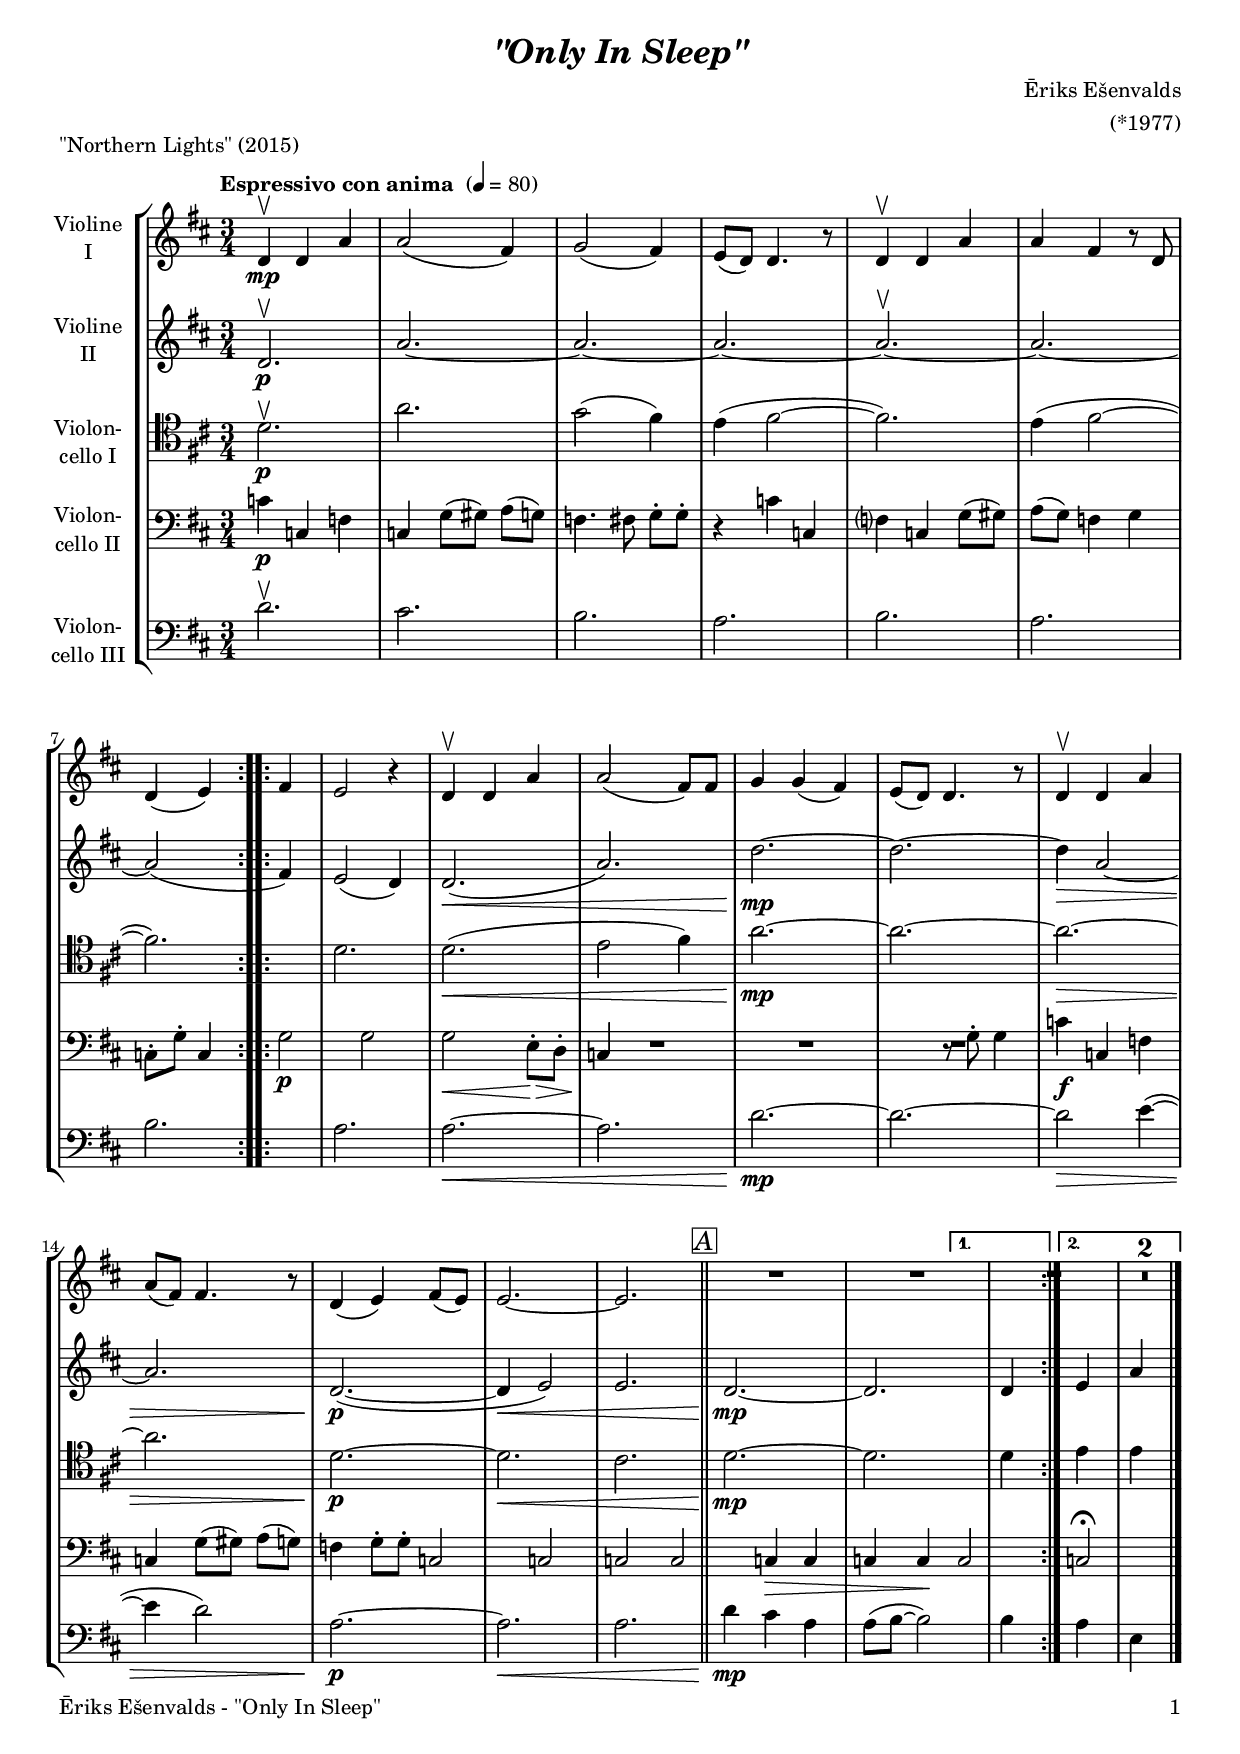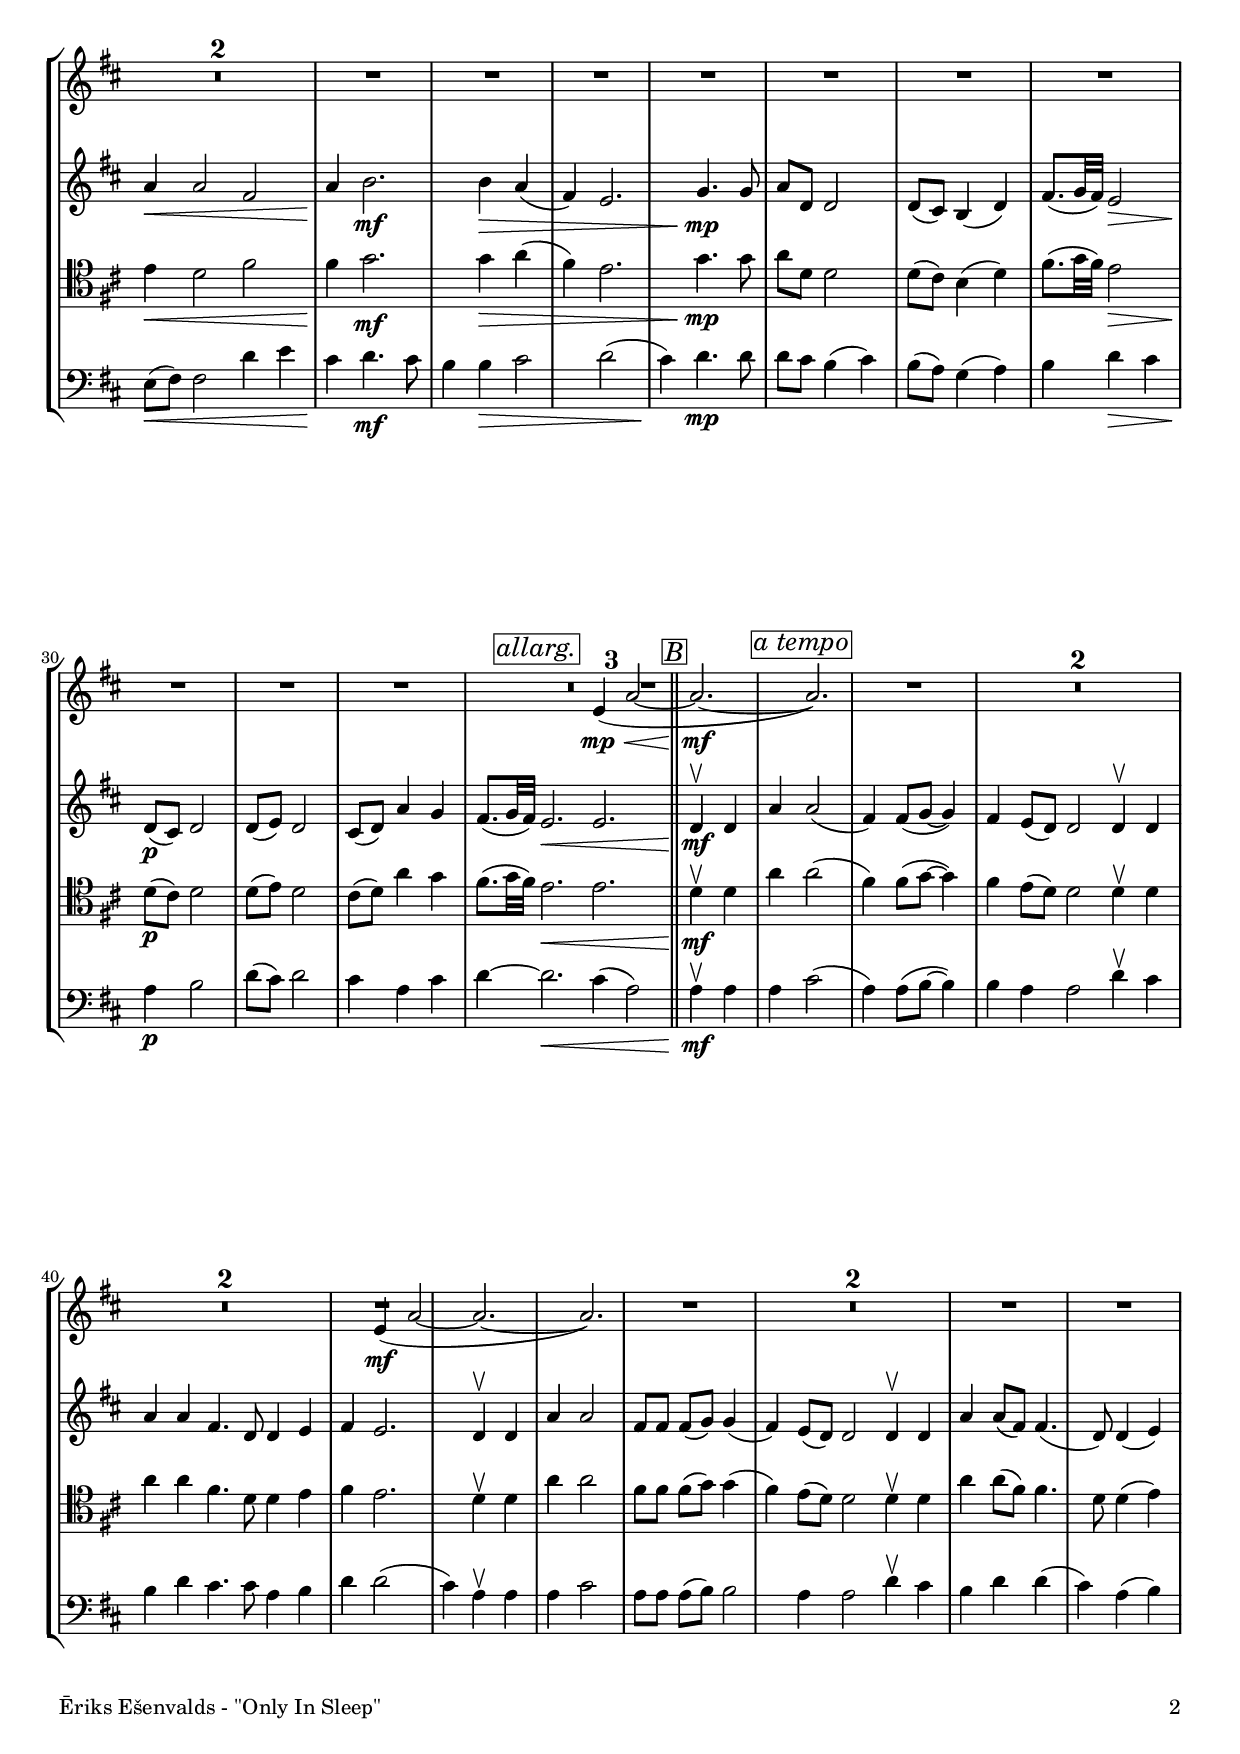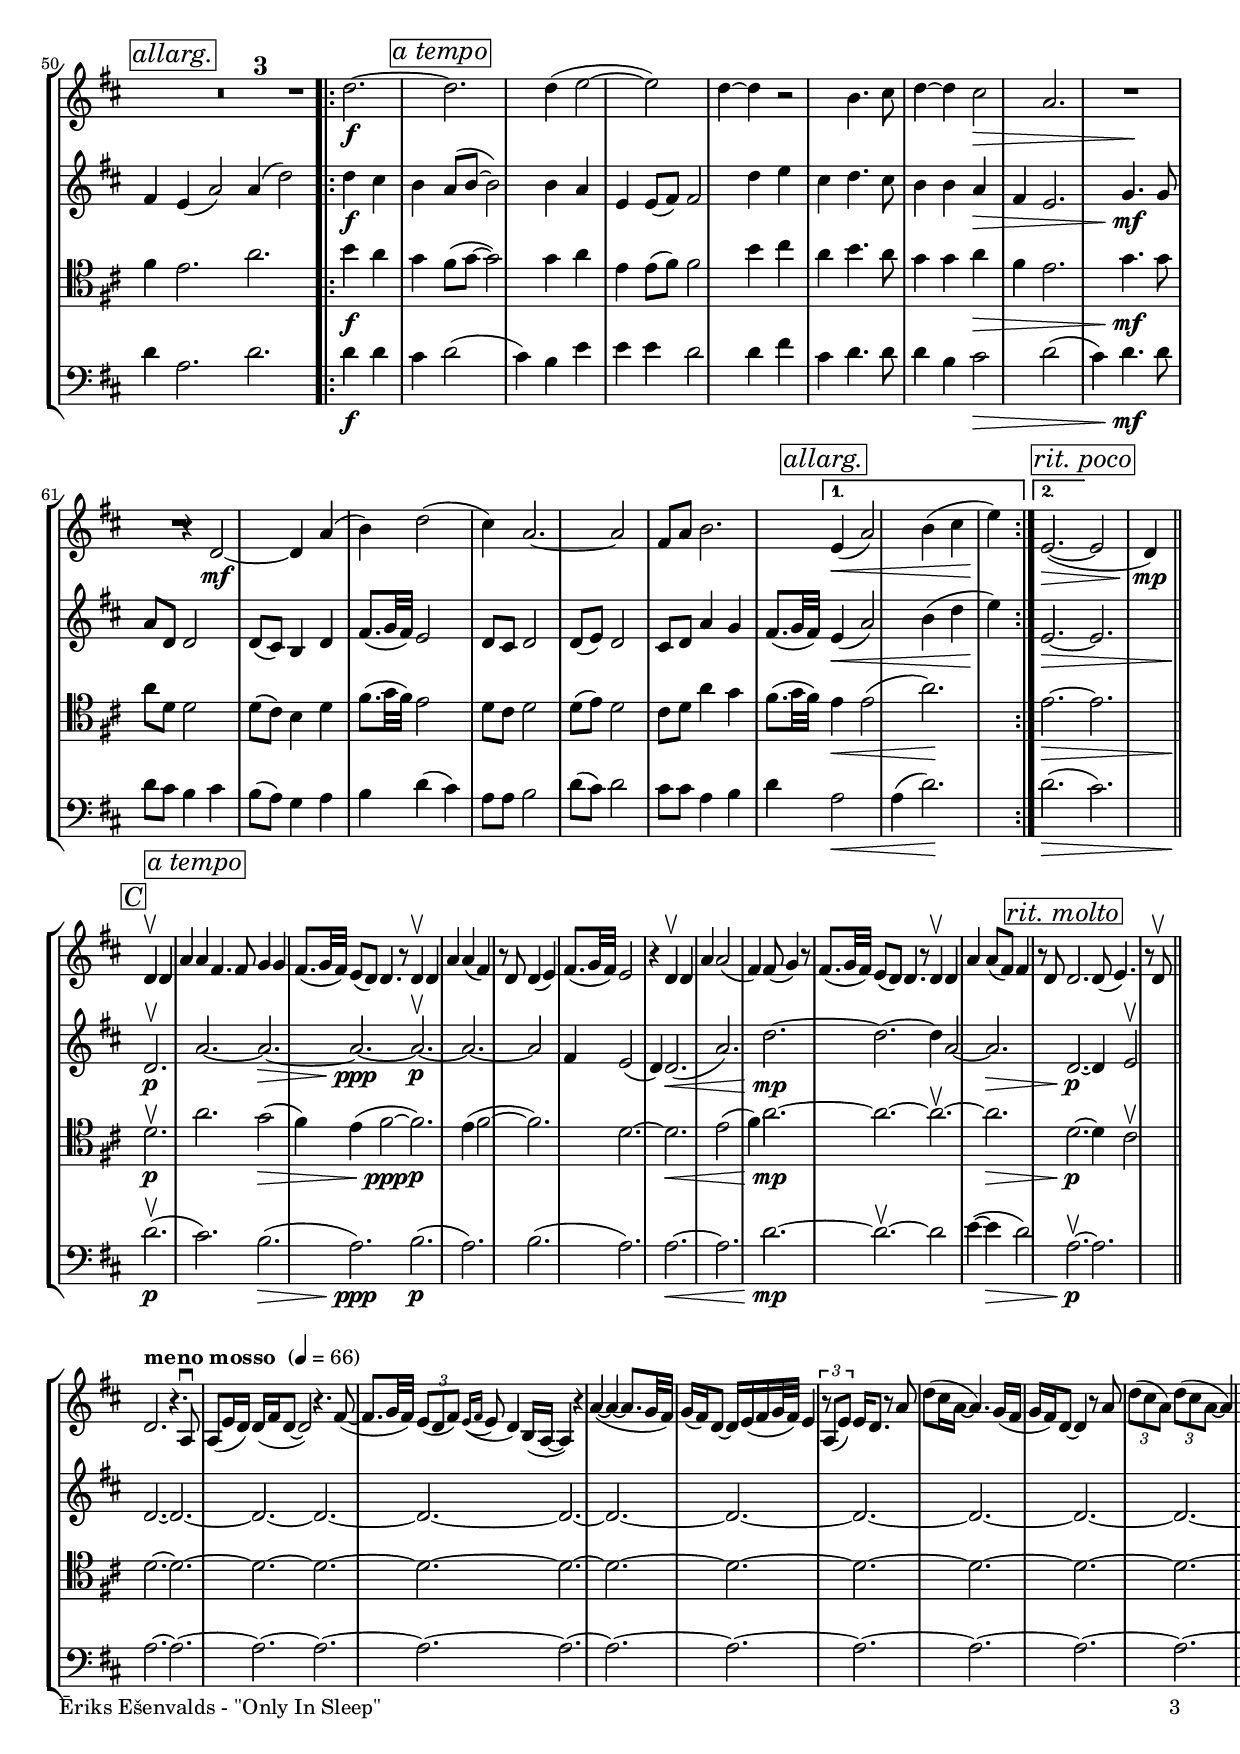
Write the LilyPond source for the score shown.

\version "2.24.1"
\include "deutsch.ly"

#(set-global-staff-size 18.25)

\header {
  title     = \markup \bold \italic "\"Only In Sleep\""
  composer  = "Ēriks Ešenvalds"
  arranger  = "(*1977)"
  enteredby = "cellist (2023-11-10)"
  piece     = "\"Northern Lights\" (2015)"
}

voiceconsts = {
  \key d \major
  \time 3/4
  \clef "bass"
%  \numericTimeSignature
  \compressEmptyMeasures
  % Set default beaming for all staves
  \set Timing.beamExceptions = #'()
  \set Timing.baseMoment     = #(ly:make-moment 1 4)
  \set Timing.beatStructure  = #'(1 1 1)
  \tempo "Espressivo con anima " 4=80
}

mist = "string ensemble 1"
mivl = "violin"
miba = "cello"
mipz = "pizzicato strings"

boxa = { \bar "||" \mark \markup \box \italic "A" }
boxb = { \bar "||" \mark \markup \box \italic "B" }
boxc = { \bar "||" \mark \markup \box \italic "C" }
boxd = { \bar "||" \tempo "meno mosso " 4=66 }

alla = \mark \markup \box \italic "allarg."
atem = \mark \markup \box \italic "a tempo"
glis = \markup \italic "gliss."
rimo = \mark \markup \box \italic "rit. molto"
ripo = \mark \markup \box \italic "rit. poco"
solo = \markup \italic "solo"

va = \relative c' {
  \voiceconsts
  \clef "treble"

  d4\upbow\mp d a'
  a2( fis4)
  g2( fis4)
  e8( d) d4. r8
  d4\upbow d a'
  a fis r8 d
  d4( e) fis

  e2 r4
  d\upbow d a'
  a2( fis8) fis
  g4 g( fis)
  e8( d) d4. r8
  d4\upbow d a'
  a8( fis) fis4. r8

  d4( e) fis8( e)
  e2.~
  e \boxa
  R2.*15 \alla
  R2.
  e4(\mp\< a2~ \boxb
  a2.~\!\mf \atem

  a)
  R2.*5
  e4(\mf a2~
  a2.~
  a)
  R2.*5 \alla
  R2.*2
  \repeat volta 2 {
   
    d2.~\f \atem
    d
    d4( e2~
    e) d4~
    d r2

    h4. cis8 d4~
    d cis2\>
    a2.
    R\!
    r4 d,2~\mf
    d4 a'( h)

    d2( cis4)
    a2.~
    a2 fis8 a
    h2. \alla
  }
  \alternative {
    { e,4(\< a2) | h4( cis e)\! }
    { e,2.(~\> }
  } \ripo
  e2 d4)\!\mp \boxc
  d\upbow d a' \atem
  a fis4. fis8
  g4 g fis8.( g32 fis)
  e8( d) d4. r8
  d4\upbow d a'
  a( fis) r8 d

  d4( e) fis8.( g32 fis)
  e2 r4
  d\upbow d a'
  a2( fis4)
  fis8( g4) r8 fis8.( g32 fis)
  e8( d) d4. r8
  d4\upbow d a'
  a8( fis) fis4 r8 d \rimo

  d2.
  d8( e4.) r8 d\upbow \boxd
  d2.
  r4. a8\downbow a( e'16 d)
  d( fis d8~ d2)
  r4. fis8(~ fis8. g32 fis)
  \tuplet 3/2 4 { e8( d fis) } \appoggiatura { e16( fis } e8 d4) h16( a~

  a4) r a'(~
  a~ a8. g32 fis) g16( fis) d8~
  d16 e( fis g32 fis) e4 \tuplet 3/2 4 { r8 a,( e') }
  e16 d8. r8 a' d( cis16 a~
  a4.) g16( fis g fis) d8~

  d4 r8 a' \tuplet 3/2 4 { d( cis a) }
  \tuplet 3/2 4 { d( cis a~ } a4) r8 g16( fis
  g fis) d8~ d4 \appoggiatura { h16( d } h8. a16)
  a4( e'2)
  r8 d(~ \tuplet 3/2 4 { d e fis) } \appoggiatura { e16( fis } \tuplet 3/2 4 { e8 d fis~ }
  fis4) \appoggiatura { g16 fis } e4 \tuplet 3/2 4 { r8 a,( e') }

  e16( d8.~ d2)
  r4. a8 e'8.( fis16)
  e( d8.~ d2\glissando_\glis
  e4) r d\upbow
  d2.~
  d\fermata \bar "|."
}

vb = \relative c' {
  \voiceconsts
  \clef "treble"

  d2.\upbow\p
  a'~
  a~
  a~
  a~\upbow
  a~
  a2( fis4)

  e2( d4)
  d2.(\<
  a')
  d~\!\mp
  d~
  d4\> a2~
  a2.

  d,(~\!\p
  d4\< e2)
  e2. \boxa
  d~\!\mp
  d
  d4 e a
  a\< a2
  fis a4\!

  h2.\mf
  h4\> a( fis)
  e2.
  g4.\!\mp g8 a d,
  d2 d8( cis)
  h4( d) fis8.( g32 fis)

  e2\> d8(\!\p cis)
  d2 d8( e)
  d2 cis8( d)
  a'4 g fis8.( g32 fis) \alla
  e2.\<
  e \boxb
  d4\upbow\!\mf d a' \atem

  a2( fis4)
  fis8( g~ g4) fis
  e8( d) d2
  d4\upbow d a'
  a fis4. d8
  d4 e fis
  e2.

  d4\upbow d a'
  a2 fis8 fis
  fis( g) g4( fis)
  e8( d) d2
  d4\upbow d a'
  a8( fis) fis4.( d8)
  d4( e) fis \alla

  e( a2)
  a4( d2)
  \repeat volta 2 {
    d4\f cis h \atem
    a8( h~ h2)
    h4 a e
    e8( fis) fis2
    d'4 e cis

    d4. cis8 h4
    h a\> fis
    e2.
    g4.\!\mf g8 a d,
    d2 d8( cis)
    h4 d fis8.( g32 fis)

    e2 d8 cis
    d2 d8( e)
    d2 cis8 d
    a'4 g fis8.( g32 fis) \alla
  }
  \alternative {
    { e4(\< a2) | h4( d e)\! }
    { e,2.~ \> }
  } \ripo

  e \boxc
  d\!\upbow\p \atem
  a'~
  a~\>
  a~\!\ppp
  a~\upbow\p
  a~

  a2 fis4
  e2( d4)
  d2.(\<
  a')
  d~\!\mp
  d~
  d4 a2~
  a2.\> \rimo
  d,~\!\p
  d4 e2\upbow \boxd
  d2.~
  d~
  d~
  d~
  d~
  
  d~
  d~
  d~
  d~
  d~
  
  d~
  d~
  d~
  d~
  d~
  d~
  
  d~
  d~
  d~
  d~
  d~\downbow
  d\fermata \bar "|."
}

vc = \relative c' {
  \voiceconsts
  \clef "tenor"

  d2.\upbow\p
  a'
  g2( fis4)
  e( fis2~
  fis2.)
  e4( fis2~
  fis2.)

  d
  d(\<
  e2 fis4)
  a2.~\mp
  a~
  a~\>
  a

  d,~\!\p
  d\<
  cis \boxa
  d~\!\mp
  d
  d4 e e
  e\< d2
  fis fis4\!

  g2.\mf
  g4\> a( fis)
  e2.
  g4.\!\mp g8 a d,
  d2 d8( cis)
  h4( d) fis8.( g32 fis)

  e2\> d8(\!\p cis)
  d2 d8( e)
  d2 cis8( d)
  a'4 g fis8.( g32 fis) \alla
  e2.\<
  e \boxb
  d4\!\upbow\mf d a'

  a2( fis4)
  fis8( g~ g4) fis
  e8( d) d2
  d4\upbow d a'
  a fis4. d8
  d4 e fis
  e2.

  d4\upbow d a'
  a2 fis8 fis
  fis( g) g4( fis)
  e8( d) d2
  d4\upbow d a'
  a8( fis) fis4. d8
  d4( e) fis \alla

  e2.
  a
  \repeat volta 2 {
    h4\f a g \atem
    fis8( g~ g2)
    g4 a e
    e8( fis) fis2
    h4 cis a

    h4. a8 g4
    g a\> fis
    e2.
    g4.\!\mf g8 a d,
    d2 d8( cis)
    h4 d fis8.( g32 fis)

    e2 d8 cis
    d2 d8( e)
    d2 cis8 d
    a'4 g fis8.( g32 fis) \alla
  }
  \alternative {
    { e4\< e2( | a2.)\! }
    { e2.~\> }
  } \ripo
  e \boxc
  d\!\upbow\p \atem
  a'
  g2(\> fis4)
  e( fis2~\!\ppp
  fis2.)\p
  e4( fis2~

  fis2.)
  d~
  d\<
  e2( fis4)
  a2.~\!\mp
  a~
  a~\upbow
  a\> \rimo

  d,~\!\p
  d4 cis2\upbow \boxd
  d2.~
  d~
  d~
  d~
  d~
  
  d~
  d~
  d~
  d~
  d~
  
  d~
  d~
  d~
  d~
  d~
  d~
  
  d~
  d~
  d~
  d~
  d~\downbow
  d\fermata \bar "|."
}

\include "v4.ily"
ve = \relative c' {
  \voiceconsts
  \clef "bass"

  d2.\upbow
  cis
  h
  a
  h
  a
  h

  a
  a~\<
  a
  d~\!\mp
  d~
  d2\> e4(~
  e d2)

  a2.~\!\p
  a\<
  a \boxa
  d4\!\mp cis a
  a8( h~ h2)
  h4 a e
  e8(\< fis) fis2
  d'4 e cis\!

  d4.\mf cis8 h4
  h\> cis2
  d( cis4)\!
  d4.\mp d8 d cis
  h4( cis) h8( a)
  g4( a) h

  d\> cis a\!\p
  h2 d8( cis)
  d2 cis4
  a cis d~ \alla
  d2.\<
  cis4( a2) \boxb
  a4\!\upbow\mf a a \atem

  cis2( a4)
  a8( h~ h4) h
  a a2
  d4\upbow cis h
  d cis4. cis8
  a4 h d
  d2( cis4)

  a\upbow a a
  cis2 a8 a
  a( h) h2
  a4 a2
  d4\upbow cis h
  d d( cis)
  a( h) d \alla

  a2.
  d
  \repeat volta 2 {
    d4\f d cis
    d2( cis4)
    h e e
    e d2
    d4 fis cis

    d4. d8 d4
    h cis2\>
    d( cis4)
    d4.\!\mf d8 d cis
    h4 cis h8( a)
    g4 a h

    d( cis) a8 a
    h2 d8( cis)
    d2 cis8 cis
    a4 h d \alla
  }
  \alternative {
    { a2\< a4( | d2.)\! }
    { d(\> }
  } \ripo

  cis) \boxc
  d(\!\upbow\p \atem
  cis)
  h(\>
  a)\!\ppp
  h(\p
  a)

  h(
  a)
  a~\<
  a
  d~\!\mp
  d~\upbow
  d2 e4(~
  e\> d2) \rimo

  a2.~\!\p\upbow
  a \boxd
  a~
  a~
  a~
  a~
  a~
  
  a~
  a~
  a~
  a~
  a~
  
  a~
  a~
  a~
  a~
  a~
  a~
  
  a~
  a~
  a~
  a~
  a~\downbow
  a\fermata \bar "|."
}


music = \new StaffGroup <<
      \new Staff {
	\set Staff.midiInstrument = \mivl
	\set Staff.instrumentName = \markup \center-column { "Violine" "I" }
	\transpose d d { \va }
      }

      \new Staff {
	\set Staff.midiInstrument = \mivl
	\set Staff.instrumentName = \markup \center-column { "Violine" "II" }
	\transpose d d { \vb }
      }

      \new Staff {
	\set Staff.midiInstrument = \miba
	\set Staff.instrumentName = \markup \center-column { "Violon-" "cello I" }
	\transpose d d { \vc }
      }

      \new Staff {
	\set Staff.midiInstrument = \miba
	\set Staff.instrumentName = \markup \center-column { "Violon-" "cello II" }
	\transpose d d { \vd }
      }

      \new Staff {
	\set Staff.midiInstrument = \miba
	\set Staff.instrumentName = \markup \center-column { "Violon-" "cello III" }
	\transpose d d { \ve }
      }
>>

\book {
   \paper {
    print-page-number = ##t
    print-first-page-number = ##t
    ragged-last-bottom = ##f
    oddHeaderMarkup = \markup \null
    evenHeaderMarkup = \markup \null
    oddFooterMarkup = \markup {
      \fill-line {
        \if \should-print-page-number
        "Ēriks Ešenvalds - \"Only In Sleep\"" \fromproperty #'page:page-number-string
      }
    }
    evenFooterMarkup = \oddFooterMarkup
  } \score {
    \music
    \layout {}
  }

  \score {
    \unfoldRepeats \music

    \midi {
      \context {
        \Score
      }
    }
  }
}